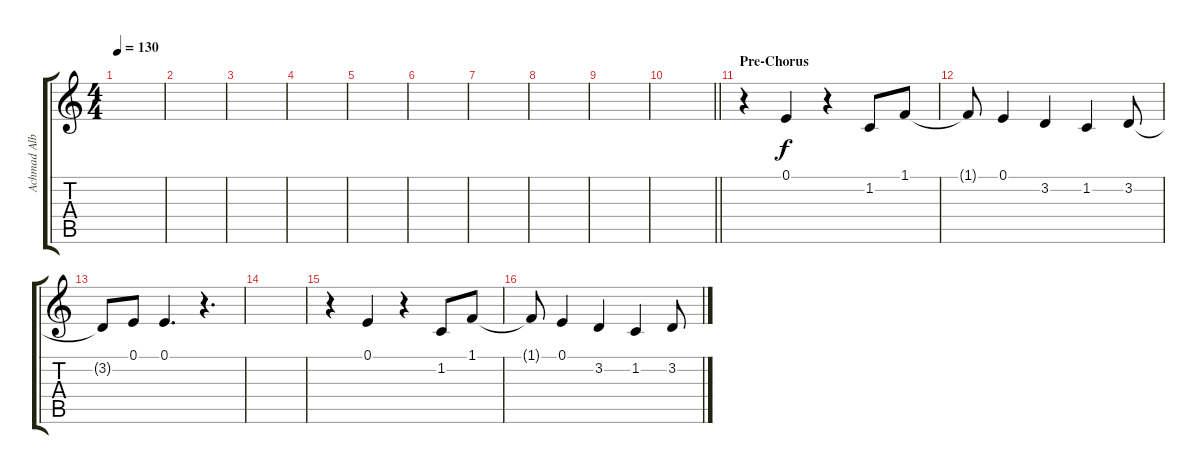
\track ("Achmad Albar" "Achmad Alb") {instrument lead6voice}
\staff {score tabs}
\tuning (E4 B3 G3 D3 A2 E2) {hide}
\ts (4 4)
\tempo 130
\clef g2
\ks c
|
|
|
|
|
|
|
|
|
\barLineRight lightlight
|
\section ("" "Pre-Chorus")
r.4 0.1.4 r.4 1.2.8 1.1.8 |
1.1{t}.8 0.1.4 3.2.4 1.2.4 3.2.8 |
3.2{t}.8 0.1.8 0.1.4{d} r.4{d} |
|
r.4 0.1.4 r.4 1.2.8 1.1.8 |
1.1{t}.8 0.1.4 3.2.4 1.2.4 3.2.8
